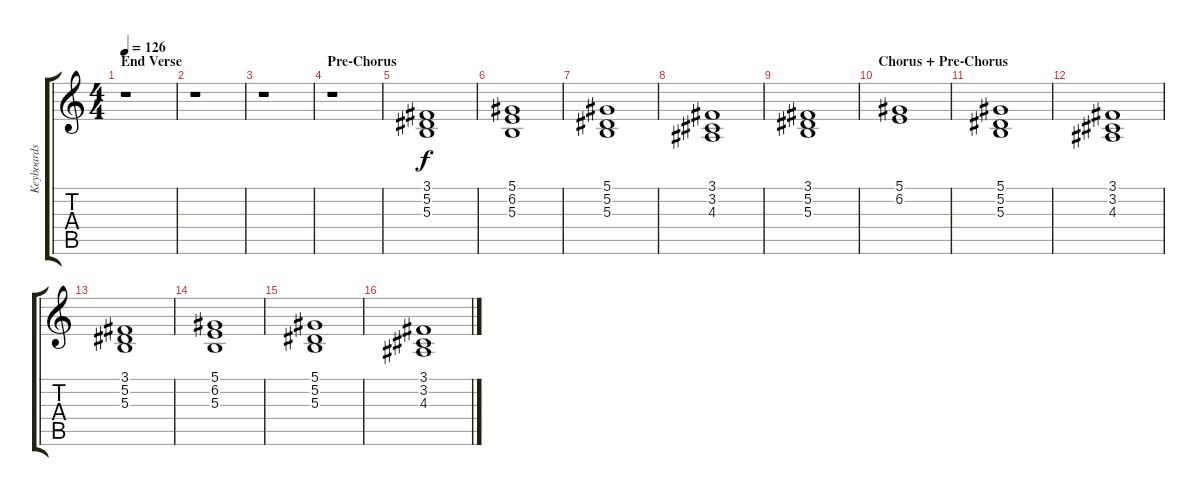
\track ("Keyboards" "Keyboards") {instrument stringensemble1}
\staff {score tabs}
\tuning (Eb4 Bb3 Gb3 Db3 Ab2 Eb2) {hide}
\ts (4 4)
\section ("" "End Verse")
\tempo 126
\clef g2
\ks c
r.1{dy f} |
r.1 |
r.1 |
\section ("" "Pre-Chorus")
r.1 |
(3.1 5.2 5.3).1 |
(5.1 6.2 5.3).1 |
(5.1 5.2 5.3).1 |
(3.1 3.2 4.3).1 |
(3.1 5.2 5.3).1 |
\section ("" "Chorus + Pre-Chorus")
(5.1 6.2).1 |
(5.1 5.2 5.3).1 |
(3.1 3.2 4.3).1 |
(3.1 5.2 5.3).1 |
(5.1 6.2 5.3).1 |
(5.1 5.2 5.3).1 |
(3.1 3.2 4.3).1
